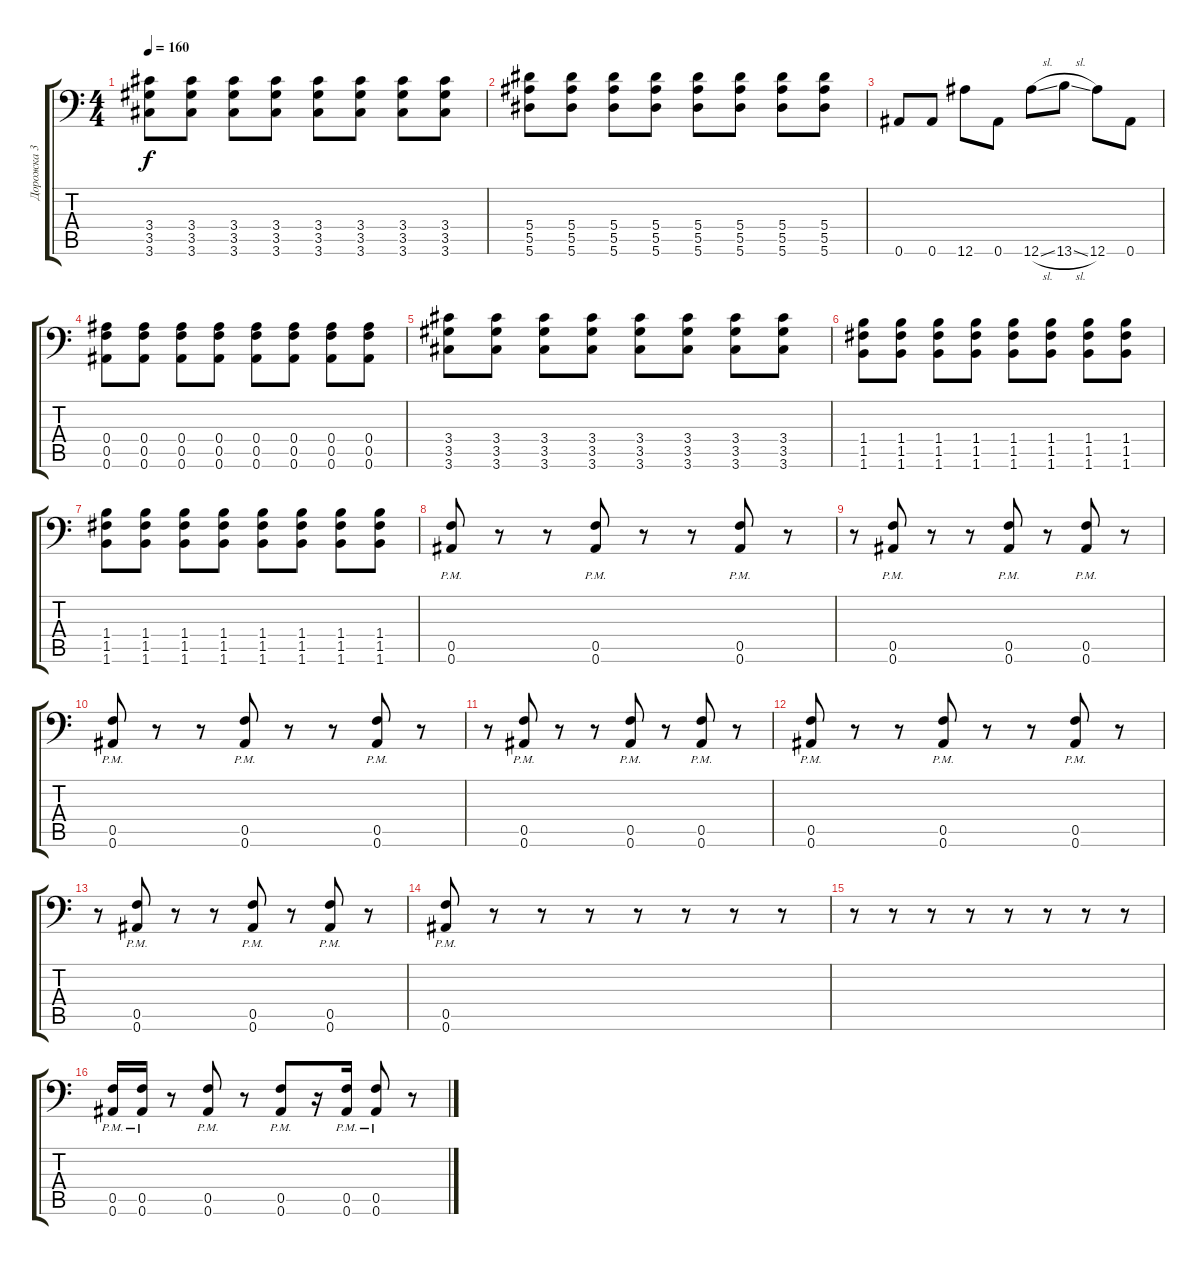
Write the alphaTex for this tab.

\track ("Дорожка 3" "Дорожка 3") {instrument distortionguitar}
\staff {score tabs}
\tuning (C4 G3 Eb3 Bb2 F2 Bb1) {hide}
\ts (4 4)
\tempo 160
\clef f4
\ks c
(3.4 3.5 3.6).8{dy f} (3.4 3.5 3.6).8 (3.4 3.5 3.6).8 (3.4 3.5 3.6).8 (3.4 3.5 3.6).8 (3.4 3.5 3.6).8 (3.4 3.5 3.6).8 (3.4 3.5 3.6).8 |
(5.4 5.5 5.6).8 (5.4 5.5 5.6).8 (5.4 5.5 5.6).8 (5.4 5.5 5.6).8 (5.4 5.5 5.6).8 (5.4 5.5 5.6).8 (5.4 5.5 5.6).8 (5.4 5.5 5.6).8 |
0.6.8 0.6.8 12.6.8 0.6.8 12.6{sl}.8 13.6{sl}.8 12.6.8 0.6.8 |
(0.4 0.5 0.6).8 (0.4 0.5 0.6).8 (0.4 0.5 0.6).8 (0.4 0.5 0.6).8 (0.4 0.5 0.6).8 (0.4 0.5 0.6).8 (0.4 0.5 0.6).8 (0.4 0.5 0.6).8 |
(3.4 3.5 3.6).8 (3.4 3.5 3.6).8 (3.4 3.5 3.6).8 (3.4 3.5 3.6).8 (3.4 3.5 3.6).8 (3.4 3.5 3.6).8 (3.4 3.5 3.6).8 (3.4 3.5 3.6).8 |
(1.4 1.5 1.6).8 (1.4 1.5 1.6).8 (1.4 1.5 1.6).8 (1.4 1.5 1.6).8 (1.4 1.5 1.6).8 (1.4 1.5 1.6).8 (1.4 1.5 1.6).8 (1.4 1.5 1.6).8 |
(1.4 1.5 1.6).8 (1.4 1.5 1.6).8 (1.4 1.5 1.6).8 (1.4 1.5 1.6).8 (1.4 1.5 1.6).8 (1.4 1.5 1.6).8 (1.4 1.5 1.6).8 (1.4 1.5 1.6).8 |
(0.5{pm} 0.6{pm}).8 r.8 r.8 (0.5{pm} 0.6{pm}).8 r.8 r.8 (0.5{pm} 0.6{pm}).8 r.8 |
r.8 (0.5{pm} 0.6{pm}).8 r.8 r.8 (0.5{pm} 0.6{pm}).8 r.8 (0.5{pm} 0.6{pm}).8 r.8 |
(0.5{pm} 0.6{pm}).8 r.8 r.8 (0.5{pm} 0.6{pm}).8 r.8 r.8 (0.5{pm} 0.6{pm}).8 r.8 |
r.8 (0.5{pm} 0.6{pm}).8 r.8 r.8 (0.5{pm} 0.6{pm}).8 r.8 (0.5{pm} 0.6{pm}).8 r.8 |
(0.5{pm} 0.6{pm}).8 r.8 r.8 (0.5{pm} 0.6{pm}).8 r.8 r.8 (0.5{pm} 0.6{pm}).8 r.8 |
r.8 (0.5{pm} 0.6{pm}).8 r.8 r.8 (0.5{pm} 0.6{pm}).8 r.8 (0.5{pm} 0.6{pm}).8 r.8 |
(0.5{pm} 0.6{pm}).8 r.8 r.8 r.8 r.8 r.8 r.8 r.8 |
r.8 r.8 r.8 r.8 r.8 r.8 r.8 r.8 |
(0.5{pm} 0.6{pm}).16 (0.5{pm} 0.6{pm}).16 r.8 (0.5{pm} 0.6{pm}).8 r.8 (0.5{pm} 0.6{pm}).8 r.16 (0.5{pm} 0.6{pm}).16 (0.5{pm} 0.6{pm}).8 r.8
